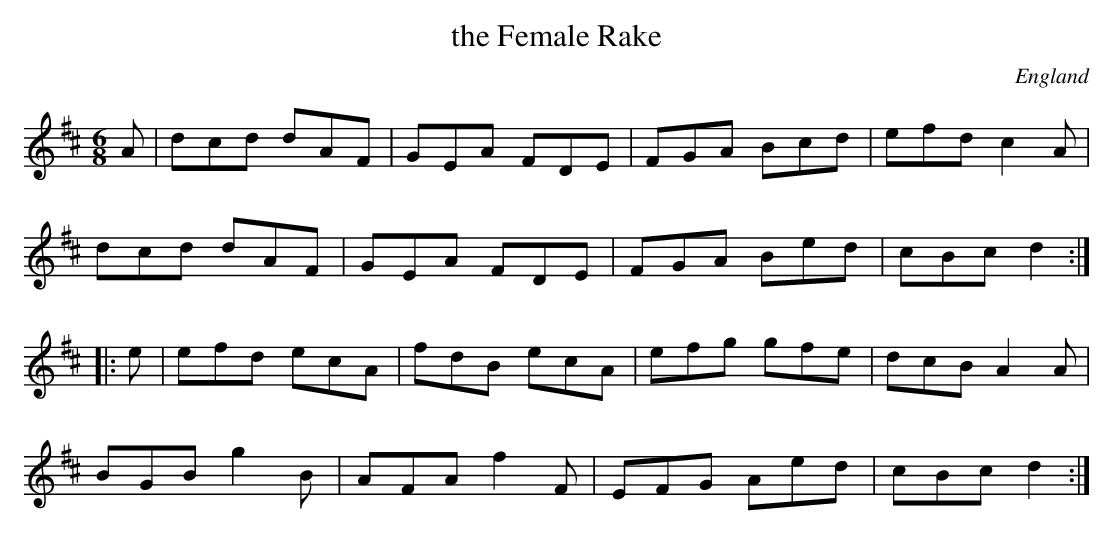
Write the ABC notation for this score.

X:1
T:the Female Rake
M:6/8
O:England
K:D major
A | dcd dAF | GEA FDE | FGA Bcd | efd c2A |
dcd dAF | GEA FDE | FGA Bed | cBc d2 :|
|:e | efd ecA | fdB ecA | efg gfe | dcB A2A |
BGB g2B | AFA f2F | EFG Aed | cBc d2:|
